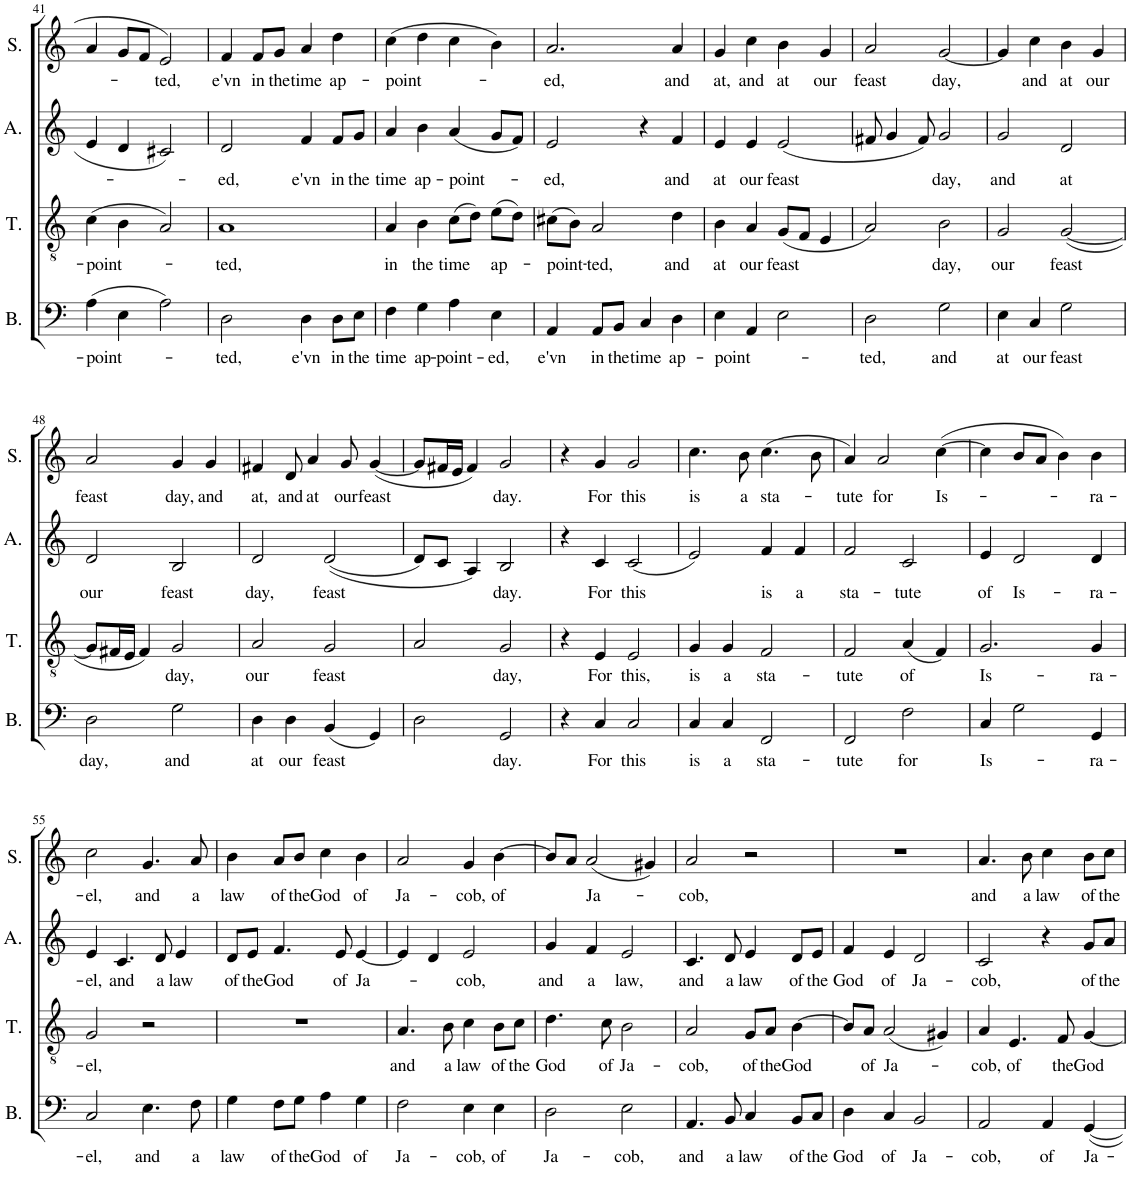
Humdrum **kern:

**kern	**text	**kern	**text	**kern	**text	**kern	**text
*part4	*part4	*part3	*part3	*part2	*part2	*part1	*part1
*staff4	*staff4	*staff3	*staff3	*staff2	*staff2	*staff1	*staff1
*I"Bass	*	*I"Tenor	*	*I"Alto	*	*I"Soprano	*
*I'B.	*	*I'T.	*	*I'A.	*	*I'S.	*
!!LO:PB:g=z
*clefF4	*	*clefGv2	*	*clefG2	*	*clefG2	*
*k[]	*	*k[]	*	*k[]	*	*k[]	*
*M4/4	*	*M4/4	*	*M4/4	*	*M4/4	*
=41	=41	=41	=41	=41	=41	=41	=41
!	!LO:LY:b	!	!LO:LY:b	!	!	!	!
(4A\	-point-	(4c\	-point-	4e/	.	4a/	.
4E\	.	4B\	.	4d/	.	8g/L	.
.	.	.	.	.	.	8f/J	.
!	!	!	!	!	!	!	!LO:LY:b
2A\)	.	2A/)	.	2c#X/	.	2e/	-ted,
=42	=42	=42	=42	=42	=42	=42	=42
!	!LO:LY:b	!	!LO:LY:b	!	!LO:LY:b	!	!LO:LY:b
2D\	-ted,	1A	-ted,	2d/	-ed,	4f/	e'vn
!	!	!	!	!	!	!	!LO:LY:b
.	.	.	.	.	.	8f/L	in
!	!	!	!	!	!	!	!LO:LY:b
.	.	.	.	.	.	8g/J	the
!	!LO:LY:b	!	!	!	!LO:LY:b	!	!LO:LY:b
4D\	e'vn	.	.	4f/	e'vn	4a/	time
!	!LO:LY:b	!	!	!	!LO:LY:b	!	!LO:LY:b
8D\L	in	.	.	8f/L	in	4dd\	ap-
!	!LO:LY:b	!	!	!	!LO:LY:b	!	!
8E\J	the	.	.	8g/J	the	.	.
=43	=43	=43	=43	=43	=43	=43	=43
!	!LO:LY:b	!	!LO:LY:b	!	!LO:LY:b	!	!LO:LY:b
4F\	time	4A/	in	4a/	time	(4cc\	-point-
!	!LO:LY:b	!	!LO:LY:b	!	!LO:LY:b	!	!
4G\	ap-	4B\	the	4b\	ap-	4dd\	.
!	!LO:LY:b	!	!LO:LY:b	!	!LO:LY:b	!	!
4A\	-point-	(8c\L	time	(4a/	-point-	4cc\	.
.	.	8d\J)	.	.	.	.	.
!	!LO:LY:b	!	!LO:LY:b	!	!	!	!
4E\	-ed,	(8e\L	ap-	8g/L	.	4b\)	.
.	.	8d\J)	.	8f/J)	.	.	.
=44	=44	=44	=44	=44	=44	=44	=44
!	!LO:LY:b	!	!LO:LY:b	!	!LO:LY:b	!	!LO:LY:b
4AA/	e'vn	(8c#X\L	-point-	2e/	-ed,	2.a/	-ed,
.	.	8B\J)	.	.	.	.	.
!	!LO:LY:b	!	!LO:LY:b	!	!	!	!
8AA/L	in	2A/	-ted,	.	.	.	.
!	!LO:LY:b	!	!	!	!	!	!
8BB/J	the	.	.	.	.	.	.
!	!LO:LY:b	!	!	!	!	!	!
4C/	time	.	.	4r	.	.	.
!	!LO:LY:b	!	!LO:LY:b	!	!LO:LY:b	!	!LO:LY:b
4D\	ap-	4d\	and	4f/	and	4a/	and
=45	=45	=45	=45	=45	=45	=45	=45
!	!LO:LY:b	!	!LO:LY:b	!	!LO:LY:b	!	!LO:LY:b
4E\	-point-	4B\	at	4e/	at	4g/	at,
!	!	!	!LO:LY:b	!	!LO:LY:b	!	!LO:LY:b
4AA/	.	4A/	our	4e/	our	4cc\	and
!	!	!	!LO:LY:b	!	!LO:LY:b	!	!LO:LY:b
2E\	.	(8G/L	feast	(2e/	feast	4b\	at
.	.	8F/J	.	.	.	.	.
!	!	!	!	!	!	!	!LO:LY:b
.	.	4E/	.	.	.	4g/	our
=46	=46	=46	=46	=46	=46	=46	=46
!	!LO:LY:b	!	!	!	!	!	!LO:LY:b
2D\	-ted,	2A/)	.	8f#X/	.	2a/	feast
.	.	.	.	4g/	.	.	.
.	.	.	.	8f#/)	.	.	.
!	!LO:LY:b	!	!LO:LY:b	!	!LO:LY:b	!	!LO:LY:b
2G\	and	2B\	day,	2g/	day,	[2g/	day,
=47	=47	=47	=47	=47	=47	=47	=47
!	!LO:LY:b	!	!LO:LY:b	!	!LO:LY:b	!	!
4E\	at	2G/	our	2g/	and	4g/]	.
!	!LO:LY:b	!	!	!	!	!	!LO:LY:b
4C/	our	.	.	.	.	4cc\	and
!	!LO:LY:b	!	!LO:LY:b	!	!LO:LY:b	!	!LO:LY:b
2G\	feast	([2G/	feast	2d/	at	4b\	at
!	!	!	!	!	!	!	!LO:LY:b
.	.	.	.	.	.	4g/	our
!!LO:LB:g=z
=48	=48	=48	=48	=48	=48	=48	=48
!	!LO:LY:b	!	!	!	!LO:LY:b	!	!LO:LY:b
2D\	day,	8G/L]	.	2d/	our	2a/	feast
.	.	16F#X/L	.	.	.	.	.
.	.	16E/JJ	.	.	.	.	.
.	.	4F#/)	.	.	.	.	.
!	!LO:LY:b	!	!LO:LY:b	!	!LO:LY:b	!	!LO:LY:b
2G\	and	2G/	day,	2B/	feast	4g/	day,
!	!	!	!	!	!	!	!LO:LY:b
.	.	.	.	.	.	4g/	and
=49	=49	=49	=49	=49	=49	=49	=49
!	!LO:LY:b	!	!LO:LY:b	!	!LO:LY:b	!	!LO:LY:b
4D\	at	2A/	our	2d/	day,	4f#X/	at,
!	!LO:LY:b	!	!	!	!	!	!LO:LY:b
4D\	our	.	.	.	.	8d/	and
!	!	!	!	!	!	!	!LO:LY:b
.	.	.	.	.	.	4a/	at
!	!LO:LY:b	!	!LO:LY:b	!	!LO:LY:b	!	!
(4BB/	feast	2G/	feast	((2d/	feast	.	.
!	!	!	!	!	!	!	!LO:LY:b
.	.	.	.	.	.	8g/	our
!	!	!	!	!	!	!	!LO:LY:b
4GG/)	.	.	.	.	.	([4g/	feast
=50	=50	=50	=50	=50	=50	=50	=50
2D\	.	2A/	.	8d/L)	.	8g/L]	.
.	.	.	.	8c/J	.	16f#X/L	.
.	.	.	.	.	.	16e/JJ	.
.	.	.	.	4A/)	.	4f#/)	.
!	!LO:LY:b	!	!LO:LY:b	!	!LO:LY:b	!	!LO:LY:b
2GG/	day.	2G/	day,	2B/	day.	2g/	day.
=51	=51	=51	=51	=51	=51	=51	=51
4r	.	4r	.	4r	.	4r	.
!	!LO:LY:b	!	!LO:LY:b	!	!LO:LY:b	!	!LO:LY:b
4C/	For	4E/	For	4c/	For	4g/	For
!	!LO:LY:b	!	!LO:LY:b	!	!LO:LY:b	!	!LO:LY:b
2C/	this	2E/	this,	(2c/	this	2g/	this
=52	=52	=52	=52	=52	=52	=52	=52
!	!LO:LY:b	!	!LO:LY:b	!	!	!	!LO:LY:b
4C/	is	4G/	is	2e/)	.	4.cc\	is
!	!LO:LY:b	!	!LO:LY:b	!	!	!	!
4C/	a	4G/	a	.	.	.	.
!	!	!	!	!	!	!	!LO:LY:b
.	.	.	.	.	.	8b\	a
!	!LO:LY:b	!	!LO:LY:b	!	!LO:LY:b	!	!LO:LY:b
2FF/	sta-	2F/	sta-	4f/	is	(4.cc\	sta-
!	!	!	!	!	!LO:LY:b	!	!
.	.	.	.	4f/	a	.	.
.	.	.	.	.	.	8b\	.
=53	=53	=53	=53	=53	=53	=53	=53
!	!LO:LY:b	!	!LO:LY:b	!	!LO:LY:b	!	!LO:LY:b
2FF/	-tute	2F/	-tute	2f/	sta-	4a/)	-tute
!	!	!	!	!	!	!	!LO:LY:b
.	.	.	.	.	.	2a/	for
!	!LO:LY:b	!	!LO:LY:b	!	!LO:LY:b	!	!
2F\	for	(4A/	of	2c/	-tute	.	.
!	!	!	!	!	!	!	!LO:LY:b
.	.	4F/)	.	.	.	([4cc\	Is-
=54	=54	=54	=54	=54	=54	=54	=54
!	!LO:LY:b	!	!LO:LY:b	!	!LO:LY:b	!	!
4C/	Is-	2.G/	Is-	4e/	of	4cc\]	.
!	!	!	!	!	!LO:LY:b	!	!
2G\	.	.	.	2d/	Is-	8b/L	.
.	.	.	.	.	.	8a/J	.
.	.	.	.	.	.	4b\)	.
!	!LO:LY:b	!	!LO:LY:b	!	!LO:LY:b	!	!LO:LY:b
4GG/	-ra-	4G/	-ra-	4d/	-ra-	4b\	-ra-
!!LO:LB:g=z
=55	=55	=55	=55	=55	=55	=55	=55
!	!LO:LY:b	!	!LO:LY:b	!	!LO:LY:b	!	!LO:LY:b
2C/	-el,	2G/	-el,	4e/	-el,	2cc\	-el,
!	!	!	!	!	!LO:LY:b	!	!
.	.	.	.	4.c/	and	.	.
!	!LO:LY:b	!	!	!	!	!	!LO:LY:b
4.E\	and	2r	.	.	.	4.g/	and
!	!	!	!	!	!LO:LY:b	!	!
.	.	.	.	8d/	a	.	.
!	!	!	!	!	!LO:LY:b	!	!
.	.	.	.	4e/	law	.	.
!	!LO:LY:b	!	!	!	!	!	!LO:LY:b
8F\	a	.	.	.	.	8a/	a
=56	=56	=56	=56	=56	=56	=56	=56
!	!LO:LY:b	!	!	!	!LO:LY:b	!	!LO:LY:b
4G\	law	1r	.	8d/L	of	4b\	law
!	!	!	!	!	!LO:LY:b	!	!
.	.	.	.	8e/J	the	.	.
!	!LO:LY:b	!	!	!	!LO:LY:b	!	!LO:LY:b
8F\L	of	.	.	4.f/	God	8a/L	of
!	!LO:LY:b	!	!	!	!	!	!LO:LY:b
8G\J	the	.	.	.	.	8b/J	the
!	!LO:LY:b	!	!	!	!	!	!LO:LY:b
4A\	God	.	.	.	.	4cc\	God
!	!	!	!	!	!LO:LY:b	!	!
.	.	.	.	8e/	of	.	.
!	!LO:LY:b	!	!	!	!LO:LY:b	!	!LO:LY:b
4G\	of	.	.	[4e/	Ja-	4b\	of
=57	=57	=57	=57	=57	=57	=57	=57
!	!LO:LY:b	!	!LO:LY:b	!	!	!	!LO:LY:b
2F\	Ja-	4.A/	and	4e/]	.	2a/	Ja-
.	.	.	.	4d/	.	.	.
!	!	!	!LO:LY:b	!	!	!	!
.	.	8B\	a	.	.	.	.
!	!LO:LY:b	!	!LO:LY:b	!	!LO:LY:b	!	!LO:LY:b
4E\	-cob,	4c\	law	2e/	-cob,	4g/	-cob,
!	!LO:LY:b	!	!LO:LY:b	!	!	!	!LO:LY:b
4E\	of	8B\L	of	.	.	[4b\	of
!	!	!	!LO:LY:b	!	!	!	!
.	.	8c\J	the	.	.	.	.
=58	=58	=58	=58	=58	=58	=58	=58
!	!LO:LY:b	!	!LO:LY:b	!	!LO:LY:b	!	!
2D\	Ja-	4.d\	God	4g/	and	8b/L]	.
.	.	.	.	.	.	8a/J	.
!	!	!	!	!	!LO:LY:b	!	!LO:LY:b
.	.	.	.	4f/	a	(2a/	Ja-
!	!	!	!LO:LY:b	!	!	!	!
.	.	8c\	of	.	.	.	.
!	!LO:LY:b	!	!LO:LY:b	!	!LO:LY:b	!	!
2E\	-cob,	2B\	Ja-	2e/	law,	.	.
.	.	.	.	.	.	4g#X/)	.
=59	=59	=59	=59	=59	=59	=59	=59
!	!LO:LY:b	!	!LO:LY:b	!	!LO:LY:b	!	!LO:LY:b
4.AA/	and	2A/	-cob,	4.c/	and	2a/	-cob,
!	!LO:LY:b	!	!	!	!LO:LY:b	!	!
8BB/	a	.	.	8d/	a	.	.
!	!LO:LY:b	!	!LO:LY:b	!	!LO:LY:b	!	!
4C/	law	8G/L	of	4e/	law	2r	.
!	!	!	!LO:LY:b	!	!	!	!
.	.	8A/J	the	.	.	.	.
!	!LO:LY:b	!	!LO:LY:b	!	!LO:LY:b	!	!
8BB/L	of	[4B\	God	8d/L	of	.	.
!	!LO:LY:b	!	!	!	!LO:LY:b	!	!
8C/J	the	.	.	8e/J	the	.	.
=60	=60	=60	=60	=60	=60	=60	=60
!	!LO:LY:b	!	!	!	!LO:LY:b	!	!
4D\	God	8B/L]	.	4f/	God	1r	.
!	!	!	!LO:LY:b	!	!	!	!
.	.	8A/J	of	.	.	.	.
!	!LO:LY:b	!	!LO:LY:b	!	!LO:LY:b	!	!
4C/	of	(2A/	Ja-	4e/	of	.	.
!	!LO:LY:b	!	!	!	!LO:LY:b	!	!
2BB/	Ja-	.	.	2d/	Ja-	.	.
.	.	4G#X/)	.	.	.	.	.
=61	=61	=61	=61	=61	=61	=61	=61
!	!LO:LY:b	!	!LO:LY:b	!	!LO:LY:b	!	!LO:LY:b
2AA/	-cob,	4A/	-cob,	2c/	-cob,	4.a/	and
!	!	!	!LO:LY:b	!	!	!	!
.	.	4.E/	of	.	.	.	.
!	!	!	!	!	!	!	!LO:LY:b
.	.	.	.	.	.	8b\	a
!	!LO:LY:b	!	!	!	!	!	!LO:LY:b
4AA/	of	.	.	4r	.	4cc\	law
!	!	!	!LO:LY:b	!	!	!	!
.	.	8F/	the	.	.	.	.
!	!LO:LY:b	!	!LO:LY:b	!	!LO:LY:b	!	!LO:LY:b
[4GG/	Ja-	[4G/	God	8g/L	of	8b\L	of
!	!	!	!	!	!LO:LY:b	!	!LO:LY:b
.	.	.	.	8a/J	the	8cc\J	the
=	=	=	=	=	=	=	=
*-	*-	*-	*-	*-	*-	*-	*-
